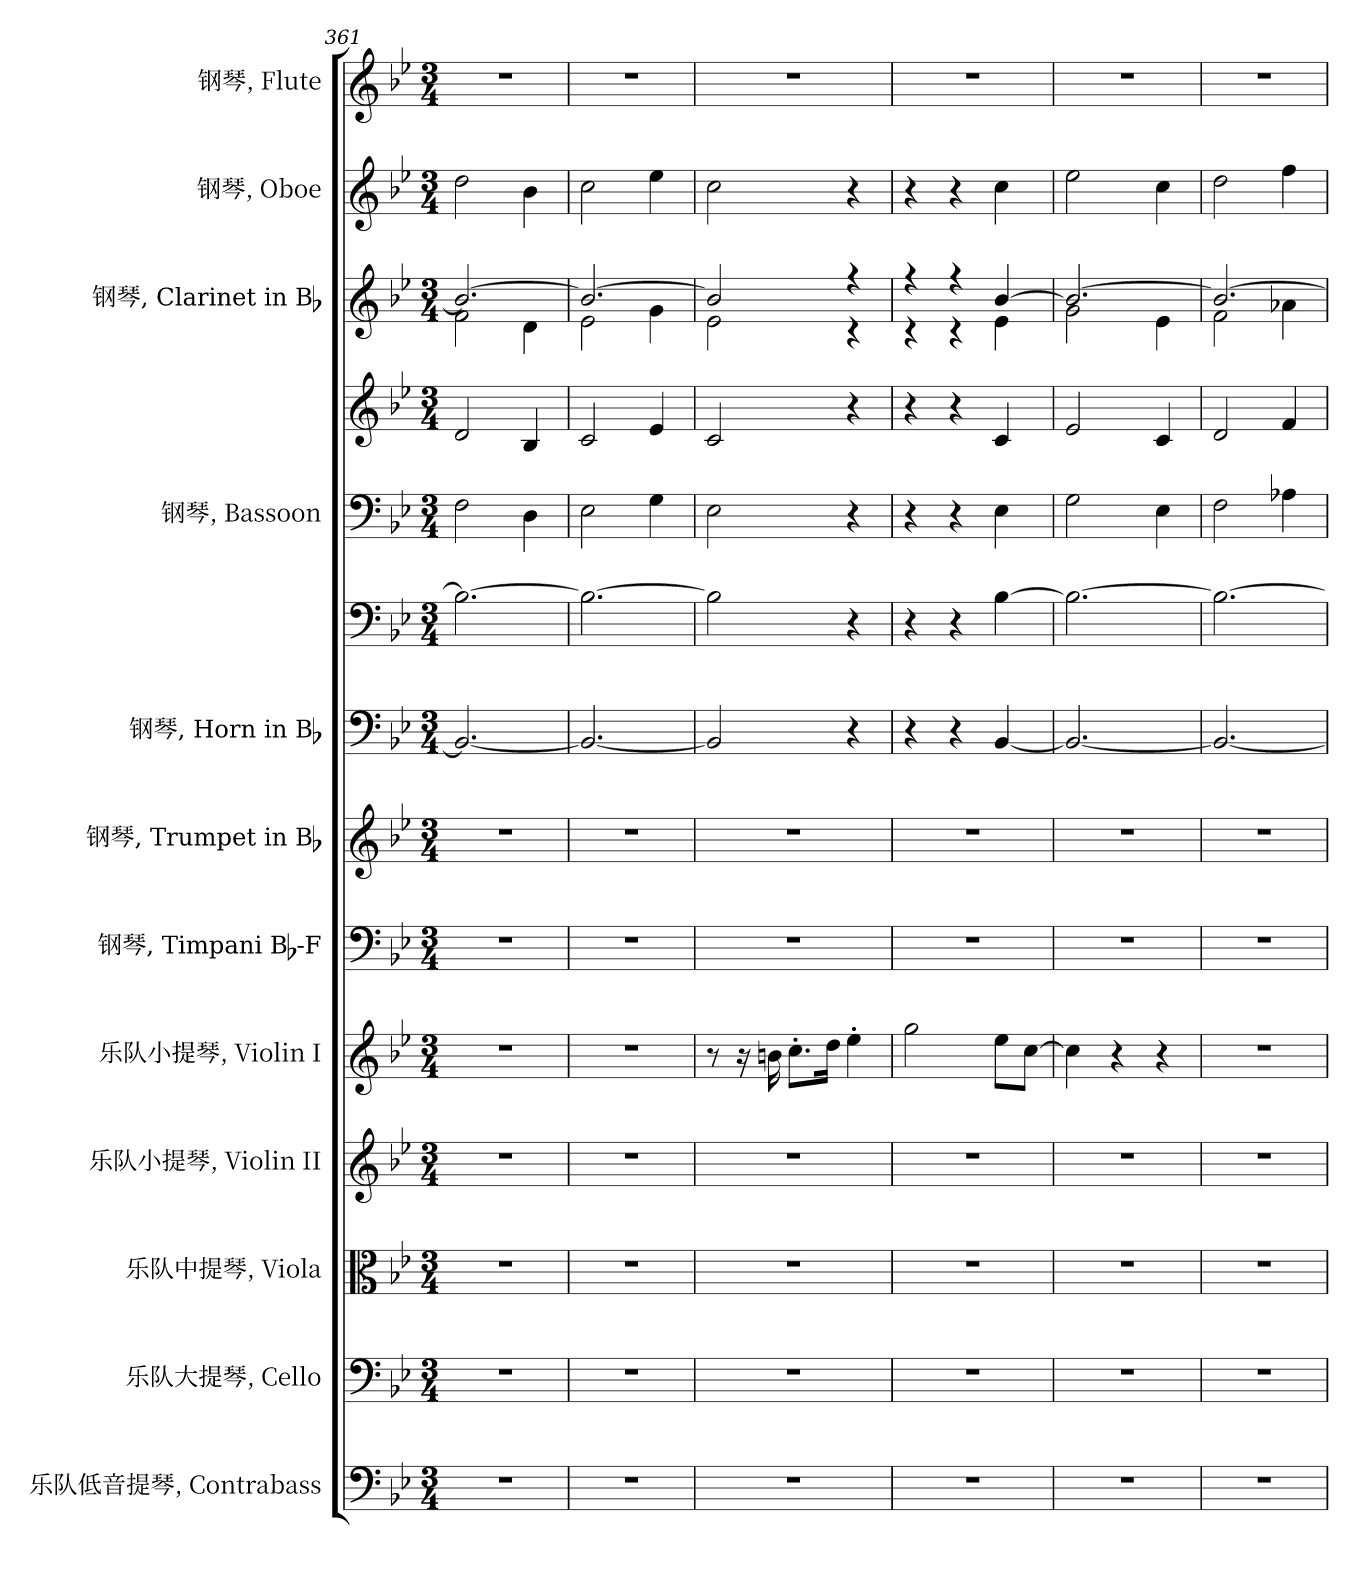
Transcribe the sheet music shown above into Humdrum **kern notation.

**kern	**kern	**kern	**kern	**kern	**kern	**kern	**kern	**kern	**kern	**kern	**kern	**kern	**kern
*part12	*part11	*part10	*part9	*part8	*part7	*part6	*part5	*part5	*part4	*part4	*part3	*part2	*part1
*staff14	*staff13	*staff12	*staff11	*staff10	*staff9	*staff8	*staff7	*staff6	*staff5	*staff4	*staff3	*staff2	*staff1
*I"乐队低音提琴, Contrabass	*I"乐队大提琴, Cello	*I"乐队中提琴, Viola	*I"乐队小提琴, Violin II	*I"乐队小提琴, Violin I	*I"钢琴, Timpani Bb-F	*I"钢琴, Trumpet in Bb	*I"钢琴, Horn in Bb	*	*I"钢琴, Bassoon	*	*I"钢琴, Clarinet in Bb	*I"钢琴, Oboe	*I"钢琴, Flute
*I'Cbs.	*	*	*	*	*	*	*	*	*	*	*	*	*
*clefF4	*clefF4	*clefC3	*clefG2	*clefG2	*clefF4	*clefG2	*clefF4	*clefF4	*clefF4	*clefG2	*clefG2	*clefG2	*clefG2
*ITrd7c12	*	*	*	*	*	*	*	*	*	*	*	*	*
*k[b-e-]	*k[b-e-]	*k[b-e-]	*k[b-e-]	*k[b-e-]	*k[b-e-]	*k[b-e-]	*k[b-e-]	*k[b-e-]	*k[b-e-]	*k[b-e-]	*k[b-e-]	*k[b-e-]	*k[b-e-]
*M3/4	*M3/4	*M3/4	*M3/4	*M3/4	*M3/4	*M3/4	*M3/4	*M3/4	*M3/4	*M3/4	*M3/4	*M3/4	*M3/4
=361	=361	=361	=361	=361	=361	=361	=361	=361	=361	=361	=361	=361	=361
*	*	*	*	*	*	*	*	*	*	*	*^	*	*
2.r	2.r	2.r	2.r	2.r	2.r	2.r	2.BB-/_	2.B-\_	2F\	2d/	2.b-/_	2f\	2dd\	2.r
.	.	.	.	.	.	.	.	.	4D\	4B-/	.	4d\	4b-\	.
=362	=362	=362	=362	=362	=362	=362	=362	=362	=362	=362	=362	=362	=362	=362
2.r	2.r	2.r	2.r	2.r	2.r	2.r	2.BB-/_	2.B-\_	2E-\	2c/	2.b-/_	2e-\	2cc\	2.r
.	.	.	.	.	.	.	.	.	4G\	4e-/	.	4g\	4ee-\	.
=363	=363	=363	=363	=363	=363	=363	=363	=363	=363	=363	=363	=363	=363	=363
2.r	2.r	2.r	2.r	8r	2.r	2.r	2BB-/]	2B-\]	2E-\	2c/	2b-/]	2e-\	2cc\	2.r
.	.	.	.	16r	.	.	.	.	.	.	.	.	.	.
.	.	.	.	16bn\	.	.	.	.	.	.	.	.	.	.
.	.	.	.	8.cc'\L	.	.	.	.	.	.	.	.	.	.
.	.	.	.	16dd\Jk	.	.	.	.	.	.	.	.	.	.
.	.	.	.	4ee-'\	.	.	4r	4r	4r	4r	4r	4r	4r	.
!!LO:PB:g=z
=364	=364	=364	=364	=364	=364	=364	=364	=364	=364	=364	=364	=364	=364	=364
2.r	2.r	2.r	2.r	2gg\	2.r	2.r	4r	4r	4r	4r	4r	4r	4r	2.r
.	.	.	.	.	.	.	4r	4r	4r	4r	4r	4r	4r	.
.	.	.	.	8ee-\L	.	.	[4BB-/	[4B-\	4E-\	4c/	[4b-/	4e-\	4cc\	.
.	.	.	.	[8cc\J	.	.	.	.	.	.	.	.	.	.
=365	=365	=365	=365	=365	=365	=365	=365	=365	=365	=365	=365	=365	=365	=365
2.r	2.r	2.r	2.r	4cc\]	2.r	2.r	2.BB-/_	2.B-\_	2G\	2e-/	2.b-/_	2g\	2ee-\	2.r
.	.	.	.	4r	.	.	.	.	.	.	.	.	.	.
.	.	.	.	4r	.	.	.	.	4E-\	4c/	.	4e-\	4cc\	.
=366	=366	=366	=366	=366	=366	=366	=366	=366	=366	=366	=366	=366	=366	=366
2.r	2.r	2.r	2.r	2.r	2.r	2.r	2.BB-/_	2.B-\_	2F\	2d/	2.b-/_	2f\	2dd\	2.r
.	.	.	.	.	.	.	.	.	4A-X\	4f/	.	4a-X\	4ff\	.
*	*	*	*	*	*	*	*	*	*	*	*v	*v	*	*
=	=	=	=	=	=	=	=	=	=	=	=	=	=
*-	*-	*-	*-	*-	*-	*-	*-	*-	*-	*-	*-	*-	*-
